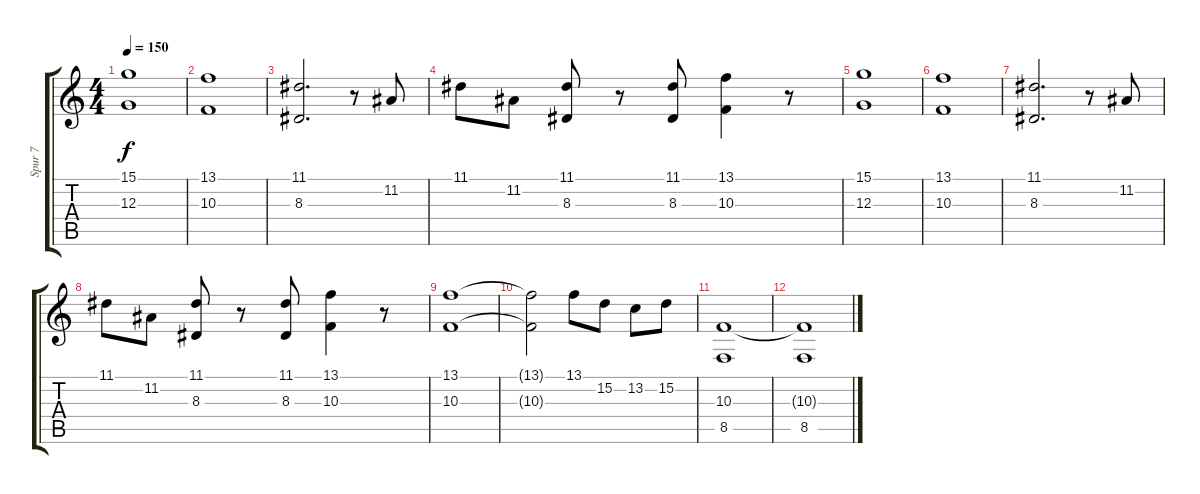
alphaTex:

\track ("Spur 7" "Spur 7") {instrument stringensemble1}
\staff {score tabs}
\tuning (E4 B3 G3 D3 A2 E2) {hide}
\ts (4 4)
\tempo 150
\clef g2
\ks c
(15.1 12.3).1{dy f} |
(13.1 10.3).1 |
(11.1 8.3).2{d} r.8 11.2.8 |
11.1.8 11.2.8 (11.1 8.3).8 r.8 (11.1 8.3).8 (13.1 10.3).4 r.8 |
(15.1 12.3).1 |
(13.1 10.3).1 |
(11.1 8.3).2{d} r.8 11.2.8 |
11.1.8 11.2.8 (11.1 8.3).8 r.8 (11.1 8.3).8 (13.1 10.3).4 r.8 |
(13.1 10.3).1 |
(13.1{t} 10.3{t}).2 13.1.8 15.2.8 13.2.8 15.2.8 |
(10.3 8.5).1 |
(10.3{t} 8.5).1
